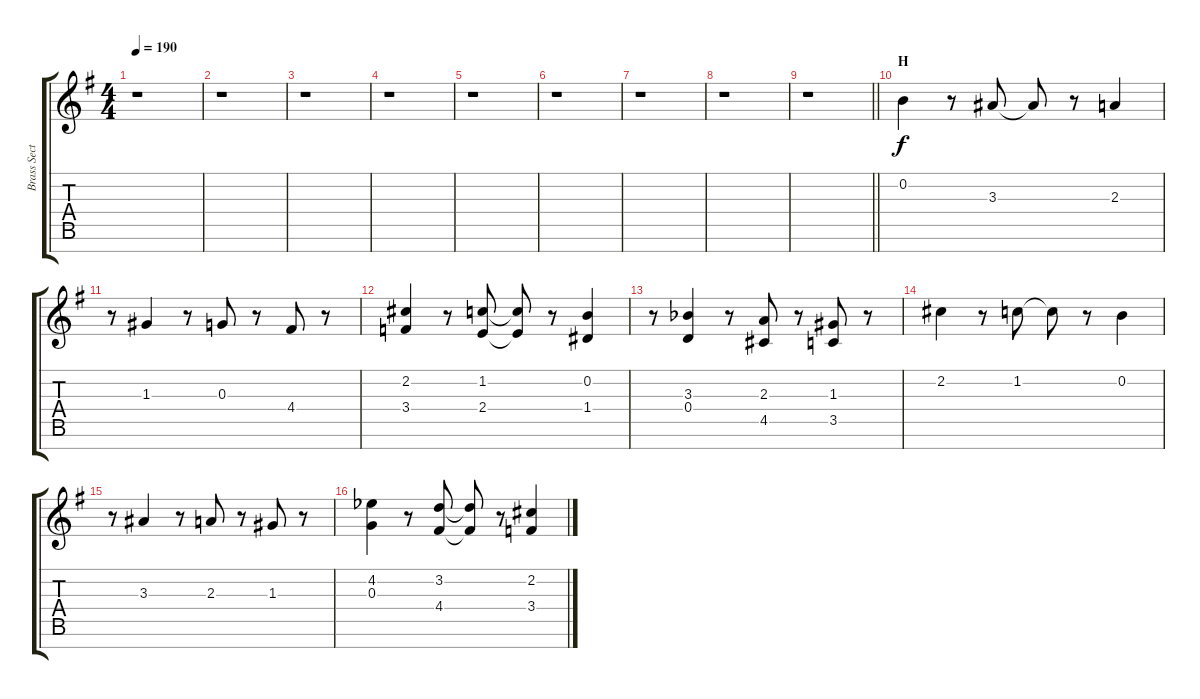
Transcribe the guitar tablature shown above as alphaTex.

\track ("Brass Section I" "Brass Sect") {instrument brasssection}
\staff {score tabs}
\tuning (E5 B4 G4 D4 A3 E3 B2) {hide}
\ts (4 4)
\tempo 190
\clef g2
\ks g
r.1{dy f} |
r.1 |
r.1 |
r.1 |
r.1 |
r.1 |
r.1 |
r.1 |
\barLineRight lightlight
r.1 |
\section ("" "H")
0.2.4 r.8 3.3.8 3.3{t}.8 r.8 2.3.4 |
r.8 1.3.4 r.8 0.3.8 r.8 4.4.8 r.8 |
(2.2 3.4).4 r.8 (1.2 2.4).8 (1.2{t} 2.4{t}).8 r.8 (0.2 1.4).4 |
r.8 (3.3{acc b} 0.4).4 r.8 (2.3 4.5).8 r.8 (1.3 3.5).8 r.8 |
2.2.4 r.8 1.2.8 1.2{t}.8 r.8 0.2.4 |
r.8 3.3.4 r.8 2.3.8 r.8 1.3.8 r.8 |
(4.2{acc b} 0.3).4 r.8 (3.2 4.4).8 (3.2{t} 4.4{t}).8 r.8 (2.2 3.4).4
